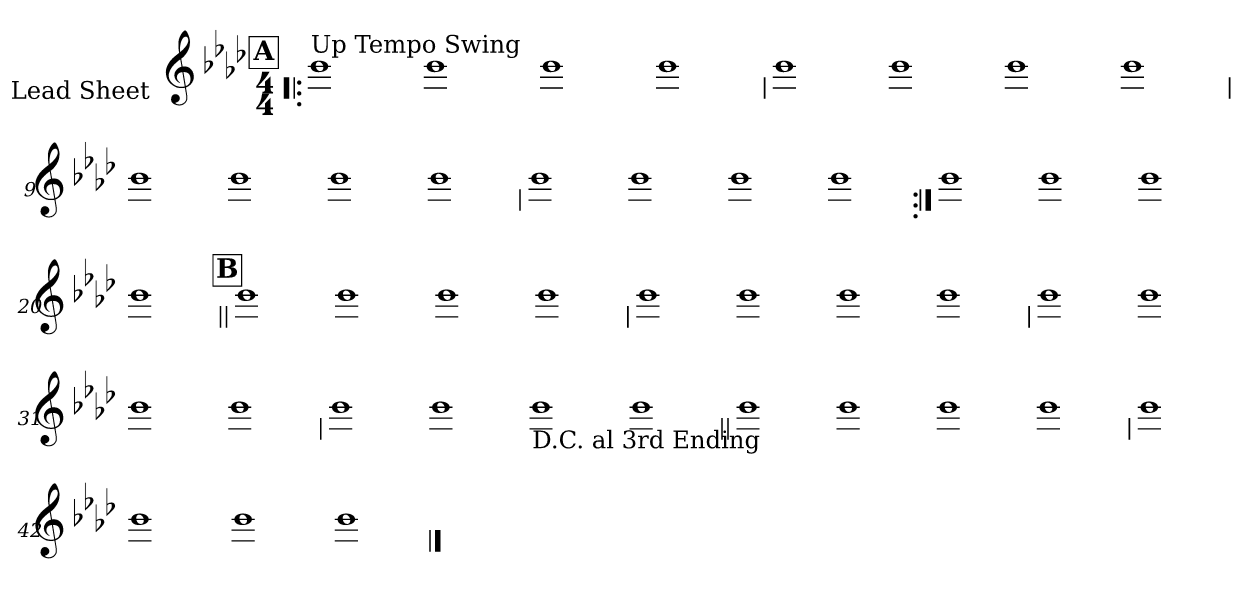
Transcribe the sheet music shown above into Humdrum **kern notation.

**kern
*part1
*staff1
*I"Lead Sheet
*stria0
*clefG2
*k[b-e-a-d-]
*f:
*M4/4
!!LO:REH:place=s1:a:t=A
=1!|:
!LO:TX:a:t=Up Tempo Swing
1b-
=2-
1b-
=3-
1b-
=4-
1b-
!!LO:LB:g=z
=5
1b-
=6-
1b-
=7-
1b-
=8-
1b-
!!LO:LB:g=z
=9
1b-
=10-
1b-
=11-
1b-
=12-
1b-
!!LO:LB:g=z
=13
1b-
=14-
1b-
=15-
1b-
=16-
1b-
!!LO:LB:g=z
=17:|!
1b-
=18-
1b-
=19-
1b-
=20-
1b-
!!LO:LB:g=z
!!LO:REH:place=s1:a:t=B
=21||
1b-
=22-
1b-
=23-
1b-
=24-
1b-
!!LO:LB:g=z
=25
1b-
=26-
1b-
=27-
1b-
=28-
1b-
!!LO:LB:g=z
=29
1b-
=30-
1b-
=31-
1b-
=32-
1b-
!!LO:LB:g=z
=33
1b-
=34-
1b-
=35-
!LO:TX:b:t=D.C. al 3rd Ending
1b-
=36-
1b-
!!LO:LB:g=z
=37||
1b-
=38-
1b-
=39-
1b-
=40-
1b-
!!LO:LB:g=z
=41
1b-
=42-
1b-
=43-
1b-
=44-
1b-
==
*-
